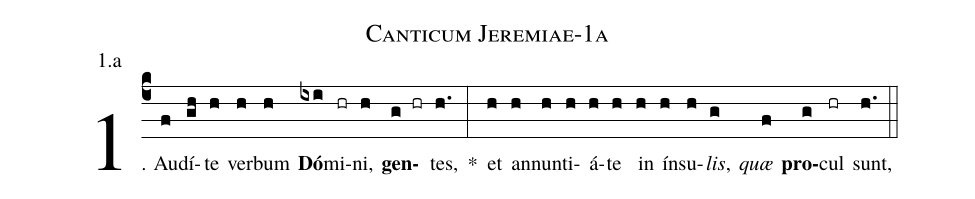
name: Canticum Jeremiae-1a;
annotation: 1.a;
%%
(c4)1. Au(f)dí(gh)te(h) ver(h)bum(h) <b>Dó</b>(ixi)mi(hr)ni,(h) <b>gen</b>(g hr)tes,(h.) *(:) et(h) an(h)nun(h)ti(h)á(h)te(h) in(h) ín(h)su(h)<i>lis</i>,(g) <i>quæ</i>(f) <b>pro</b>(g)cul(hr) sunt,(h.) (::)
